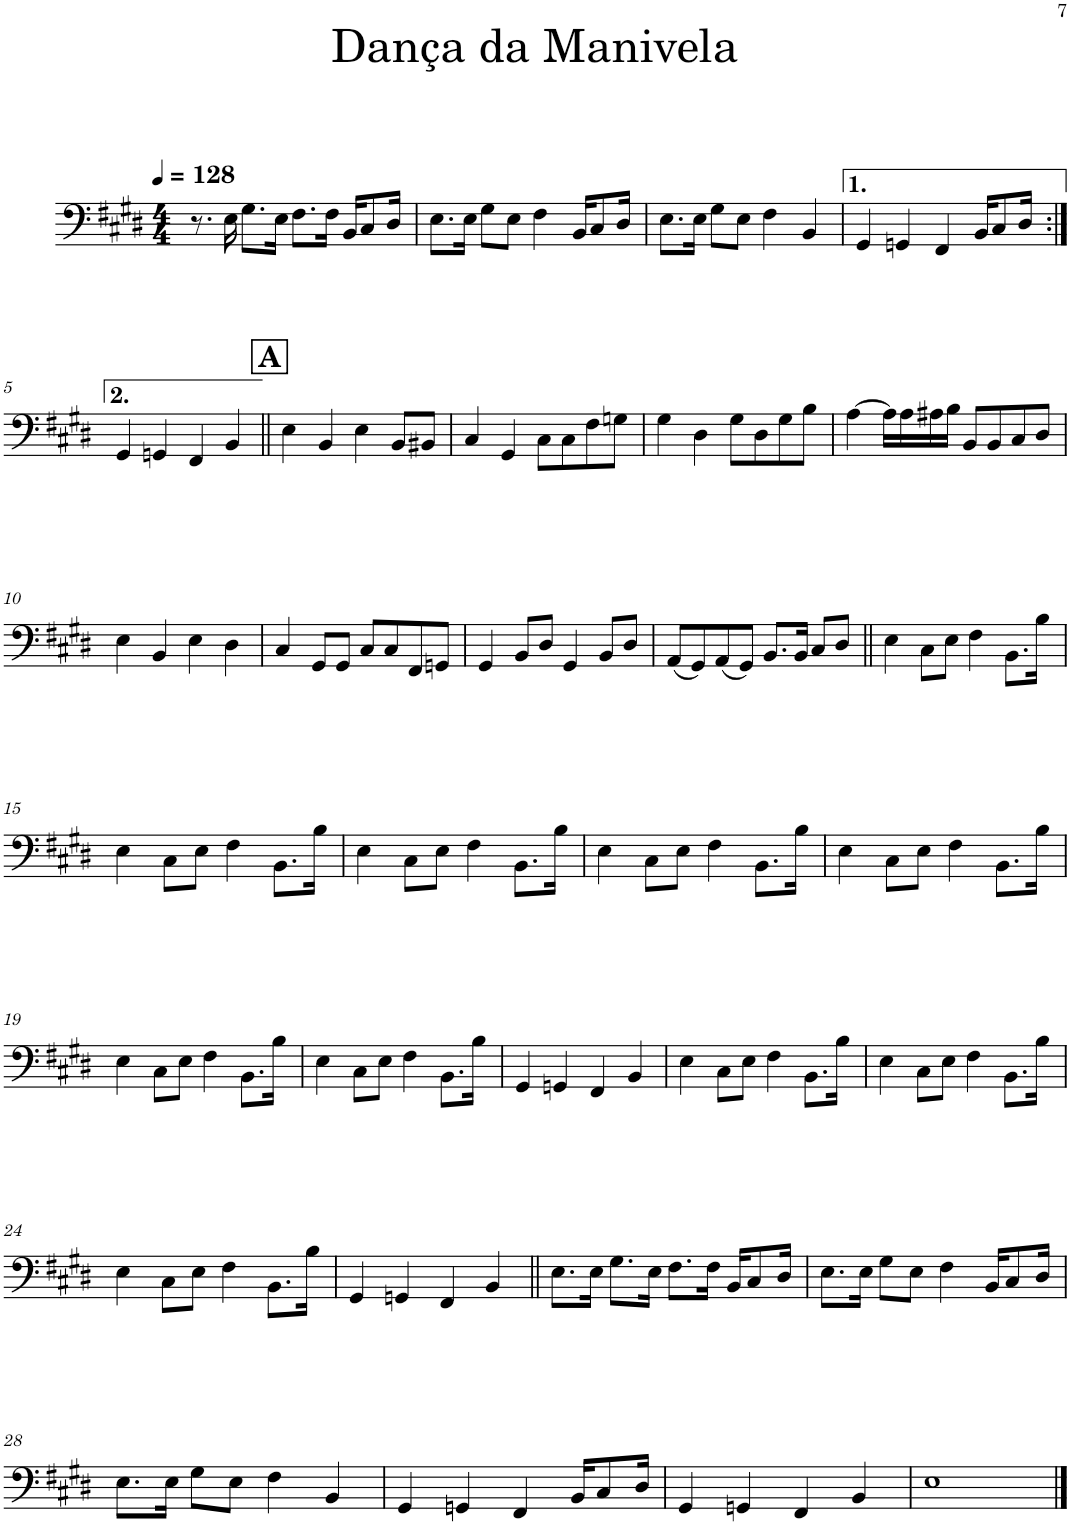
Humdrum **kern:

**kern
*part1
*staff1
*I"Bass Guitar
*I'B. Guit.
!!LO:PB:g=z
*clefF4
*Trd7c12
*k[f#c#g#d#]
*M4/4
*MM128
=1
8.r
16E\
8.G#\L
16E\Jk
8.F#\L
16F#\Jk
16BB/KL
8C#/
16D#/Jk
=2
8.E\L
16E\Jk
8G#\L
8E\J
4F#\
16BB/KL
8C#/
16D#/Jk
=3
8.E\L
16E\Jk
8G#\L
8E\J
4F#\
4BB/
=4
4GG#/
4GGn/
4FF#/
16BB/KL
8C#/
16D#/Jk
!!LO:LB:g=z
=5:|!
4GG#/
4GGn/
4FF#/
4BB/
!!LO:REH:place=s1:a:B:cj:fs=14:t=A
=6||
4E\
4BB/
4E\
8BB/L
8BB#X/J
=7
4C#/
4GG#/
8C#\L
8C#\
8F#\
8Gn\J
=8
4G#\
4D#\
8G#\L
8D#\
8G#\
8B\J
=9
[4A\
16A\LL]
16A\
16A#X\
16B\JJ
8BB/L
8BB/
8C#/
8D#/J
!!LO:LB:g=z
=10
4E\
4BB/
4E\
4D#\
=11
4C#/
8GG#/L
8GG#/J
8C#/L
8C#/
8FF#/
8GGn/J
=12
4GG#/
8BB/L
8D#/J
4GG#/
8BB/L
8D#/J
=13
(8AA/L
8GG#/)
(8AA/
8GG#/J)
8.BB/L
16BB/Jk
8C#/L
8D#/J
=14||
4E\
8C#\L
8E\J
4F#\
8.BB\L
16B\Jk
!!LO:LB:g=z
=15
4E\
8C#\L
8E\J
4F#\
8.BB\L
16B\Jk
=16
4E\
8C#\L
8E\J
4F#\
8.BB\L
16B\Jk
=17
4E\
8C#\L
8E\J
4F#\
8.BB\L
16B\Jk
=18
4E\
8C#\L
8E\J
4F#\
8.BB\L
16B\Jk
!!LO:LB:g=z
=19
4E\
8C#\L
8E\J
4F#\
8.BB\L
16B\Jk
=20
4E\
8C#\L
8E\J
4F#\
8.BB\L
16B\Jk
=21
4GG#/
4GGn/
4FF#/
4BB/
=22
4E\
8C#\L
8E\J
4F#\
8.BB\L
16B\Jk
=23
4E\
8C#\L
8E\J
4F#\
8.BB\L
16B\Jk
!!LO:LB:g=z
=24
4E\
8C#\L
8E\J
4F#\
8.BB\L
16B\Jk
=25
4GG#/
4GGn/
4FF#/
4BB/
=26||
8.E\L
16E\Jk
8.G#\L
16E\Jk
8.F#\L
16F#\Jk
16BB/KL
8C#/
16D#/Jk
=27
8.E\L
16E\Jk
8G#\L
8E\J
4F#\
16BB/KL
8C#/
16D#/Jk
!!LO:LB:g=z
=28
8.E\L
16E\Jk
8G#\L
8E\J
4F#\
4BB/
=29
4GG#/
4GGn/
4FF#/
16BB/KL
8C#/
16D#/Jk
=30
4GG#/
4GGn/
4FF#/
4BB/
=31
1E
==
*-
